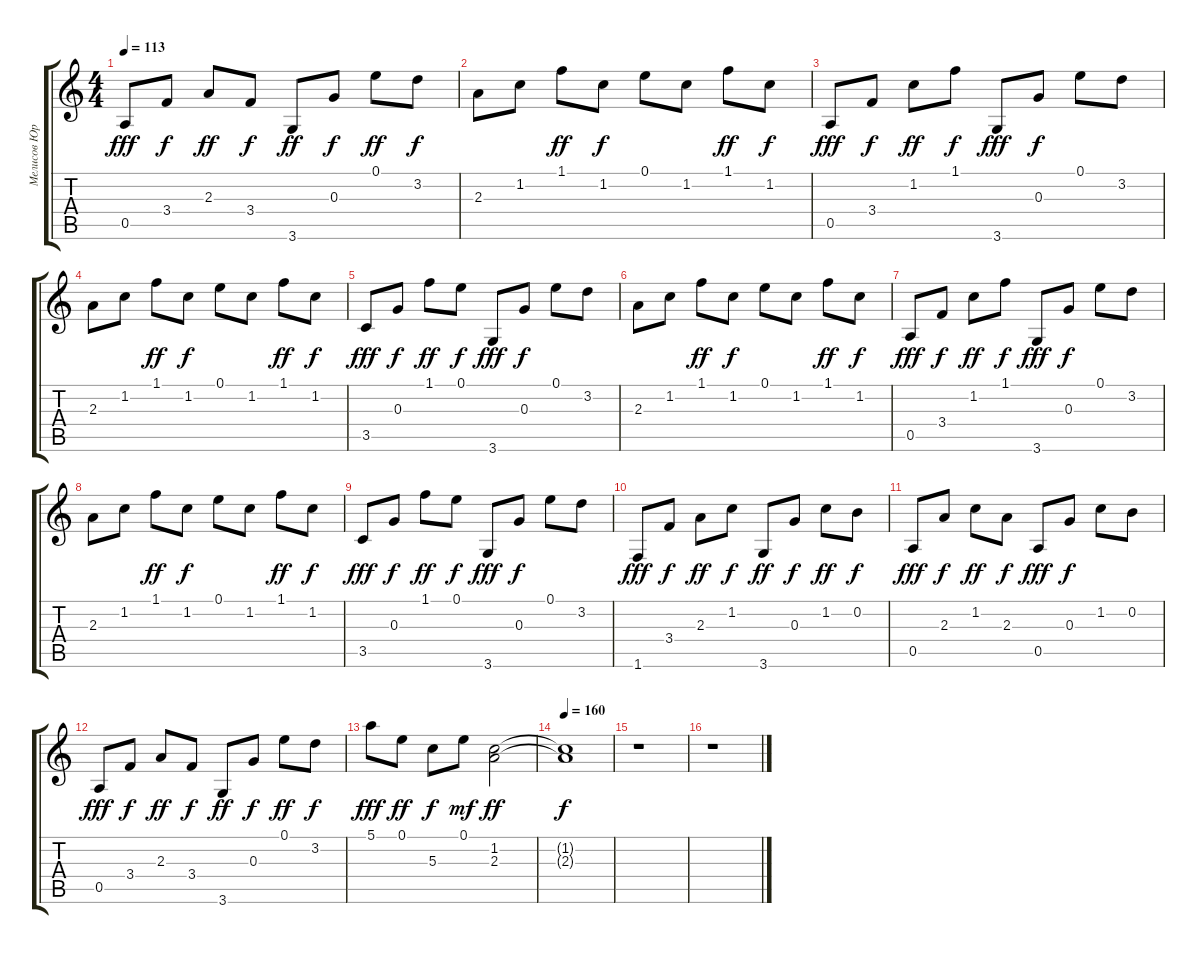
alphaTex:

\track ("Мелисов Юрий" "Мелисов Юр") {instrument acousticguitarsteel}
\staff {score tabs}
\tuning (E4 B3 G3 D3 A2 E2) {hide}
\ts (4 4)
\tempo 113
\clef g2
\ks c
0.5.8{dy fff} 3.4.8{dy f} 2.3.8{dy ff} 3.4.8{dy f} 3.6.8{dy ff} 0.3.8{dy f} 0.1.8{dy ff} 3.2.8{dy f} |
2.3.8 1.2.8 1.1.8{dy ff} 1.2.8{dy f} 0.1.8 1.2.8 1.1.8{dy ff} 1.2.8{dy f} |
0.5.8{dy fff} 3.4.8{dy f} 1.2.8{dy ff} 1.1.8{dy f} 3.6.8{dy fff} 0.3.8{dy f} 0.1.8 3.2.8 |
2.3.8 1.2.8 1.1.8{dy ff} 1.2.8{dy f} 0.1.8 1.2.8 1.1.8{dy ff} 1.2.8{dy f} |
3.5.8{dy fff} 0.3.8{dy f} 1.1.8{dy ff} 0.1.8{dy f} 3.6.8{dy fff} 0.3.8{dy f} 0.1.8 3.2.8 |
2.3.8 1.2.8 1.1.8{dy ff} 1.2.8{dy f} 0.1.8 1.2.8 1.1.8{dy ff} 1.2.8{dy f} |
0.5.8{dy fff} 3.4.8{dy f} 1.2.8{dy ff} 1.1.8{dy f} 3.6.8{dy fff} 0.3.8{dy f} 0.1.8 3.2.8 |
2.3.8 1.2.8 1.1.8{dy ff} 1.2.8{dy f} 0.1.8 1.2.8 1.1.8{dy ff} 1.2.8{dy f} |
3.5.8{dy fff} 0.3.8{dy f} 1.1.8{dy ff} 0.1.8{dy f} 3.6.8{dy fff} 0.3.8{dy f} 0.1.8 3.2.8 |
1.6.8{dy fff} 3.4.8{dy f} 2.3.8{dy ff} 1.2.8{dy f} 3.6.8{dy ff} 0.3.8{dy f} 1.2.8{dy ff} 0.2.8{dy f} |
0.5.8{dy fff} 2.3.8{dy f} 1.2.8{dy ff} 2.3.8{dy f} 0.5.8{dy fff} 0.3.8{dy f} 1.2.8 0.2.8 |
0.5.8{dy fff} 3.4.8{dy f} 2.3.8{dy ff} 3.4.8{dy f} 3.6.8{dy ff} 0.3.8{dy f} 0.1.8{dy ff} 3.2.8{dy f} |
5.1.8{dy fff} 0.1.8{dy ff} 5.3.8{dy f} 0.1.8{dy mf} (1.2 2.3).2{dy ff} |
\tempo 160
(1.2{t} 2.3{t}).1{dy f} |
r.1 |
r.1
